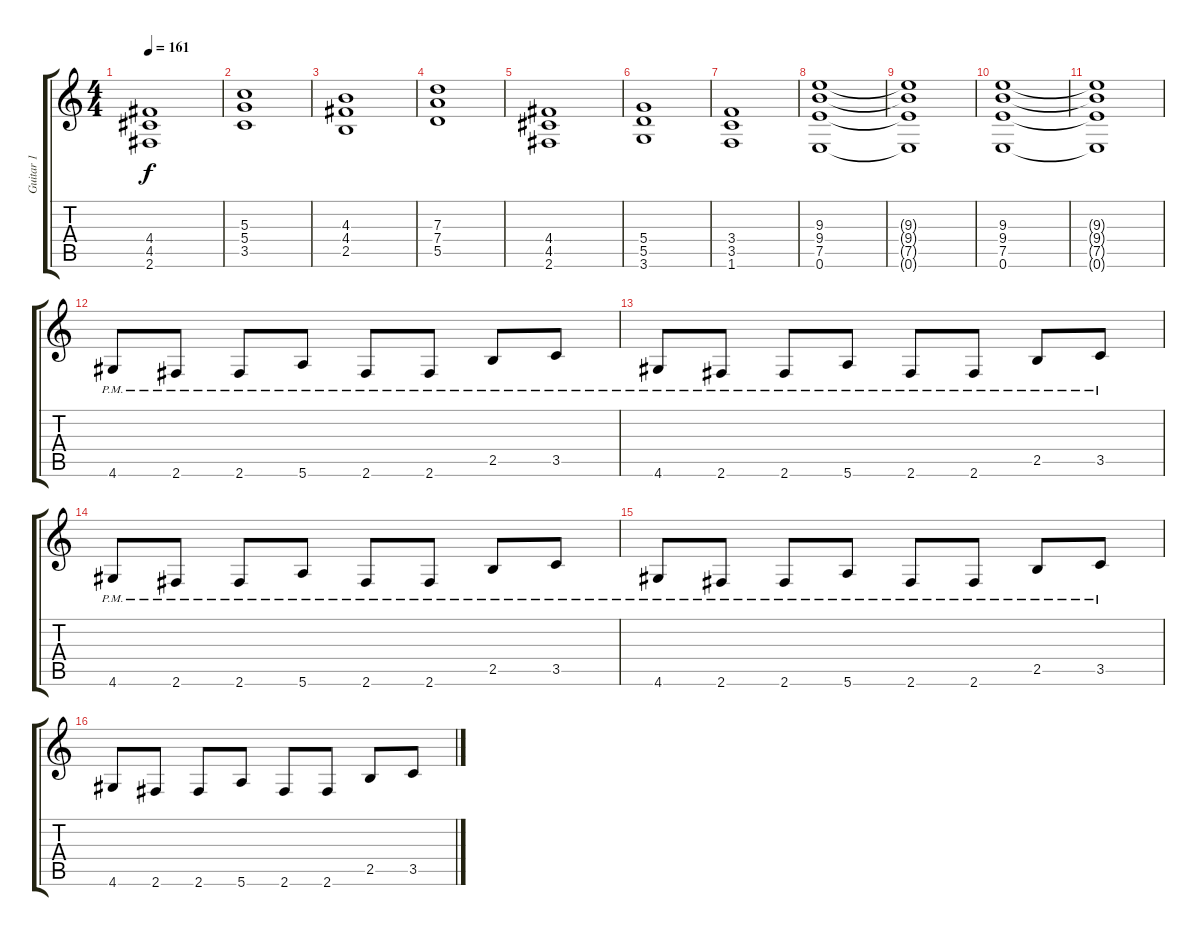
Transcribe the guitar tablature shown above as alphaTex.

\track ("Guitar 1" "Guitar 1") {instrument distortionguitar}
\staff {score tabs}
\tuning (E4 B3 G3 D3 A2 E2) {hide}
\ts (4 4)
\tempo 161
\clef g2
\ks c
(4.4 4.5 2.6).1{dy f} |
(5.3 5.4 3.5).1 |
(4.3 4.4 2.5).1 |
(7.3 7.4 5.5).1 |
(4.4 4.5 2.6).1 |
(5.4 5.5 3.6).1 |
(3.4 3.5 1.6).1 |
(9.3 9.4 7.5 0.6).1 |
(9.3{t} 9.4{t} 7.5{t} 0.6{t}).1 |
(9.3 9.4 7.5 0.6).1 |
(9.3{t} 9.4{t} 7.5{t} 0.6{t}).1 |
4.6{pm}.8 2.6{pm}.8 2.6{pm}.8 5.6{pm}.8 2.6{pm}.8 2.6{pm}.8 2.5{pm}.8 3.5{pm}.8 |
4.6{pm}.8 2.6{pm}.8 2.6{pm}.8 5.6{pm}.8 2.6{pm}.8 2.6{pm}.8 2.5{pm}.8 3.5{pm}.8 |
4.6{pm}.8 2.6{pm}.8 2.6{pm}.8 5.6{pm}.8 2.6{pm}.8 2.6{pm}.8 2.5{pm}.8 3.5{pm}.8 |
4.6{pm}.8 2.6{pm}.8 2.6{pm}.8 5.6{pm}.8 2.6{pm}.8 2.6{pm}.8 2.5{pm}.8 3.5{pm}.8 |
4.6.8 2.6.8 2.6.8 5.6.8 2.6.8 2.6.8 2.5.8 3.5.8
